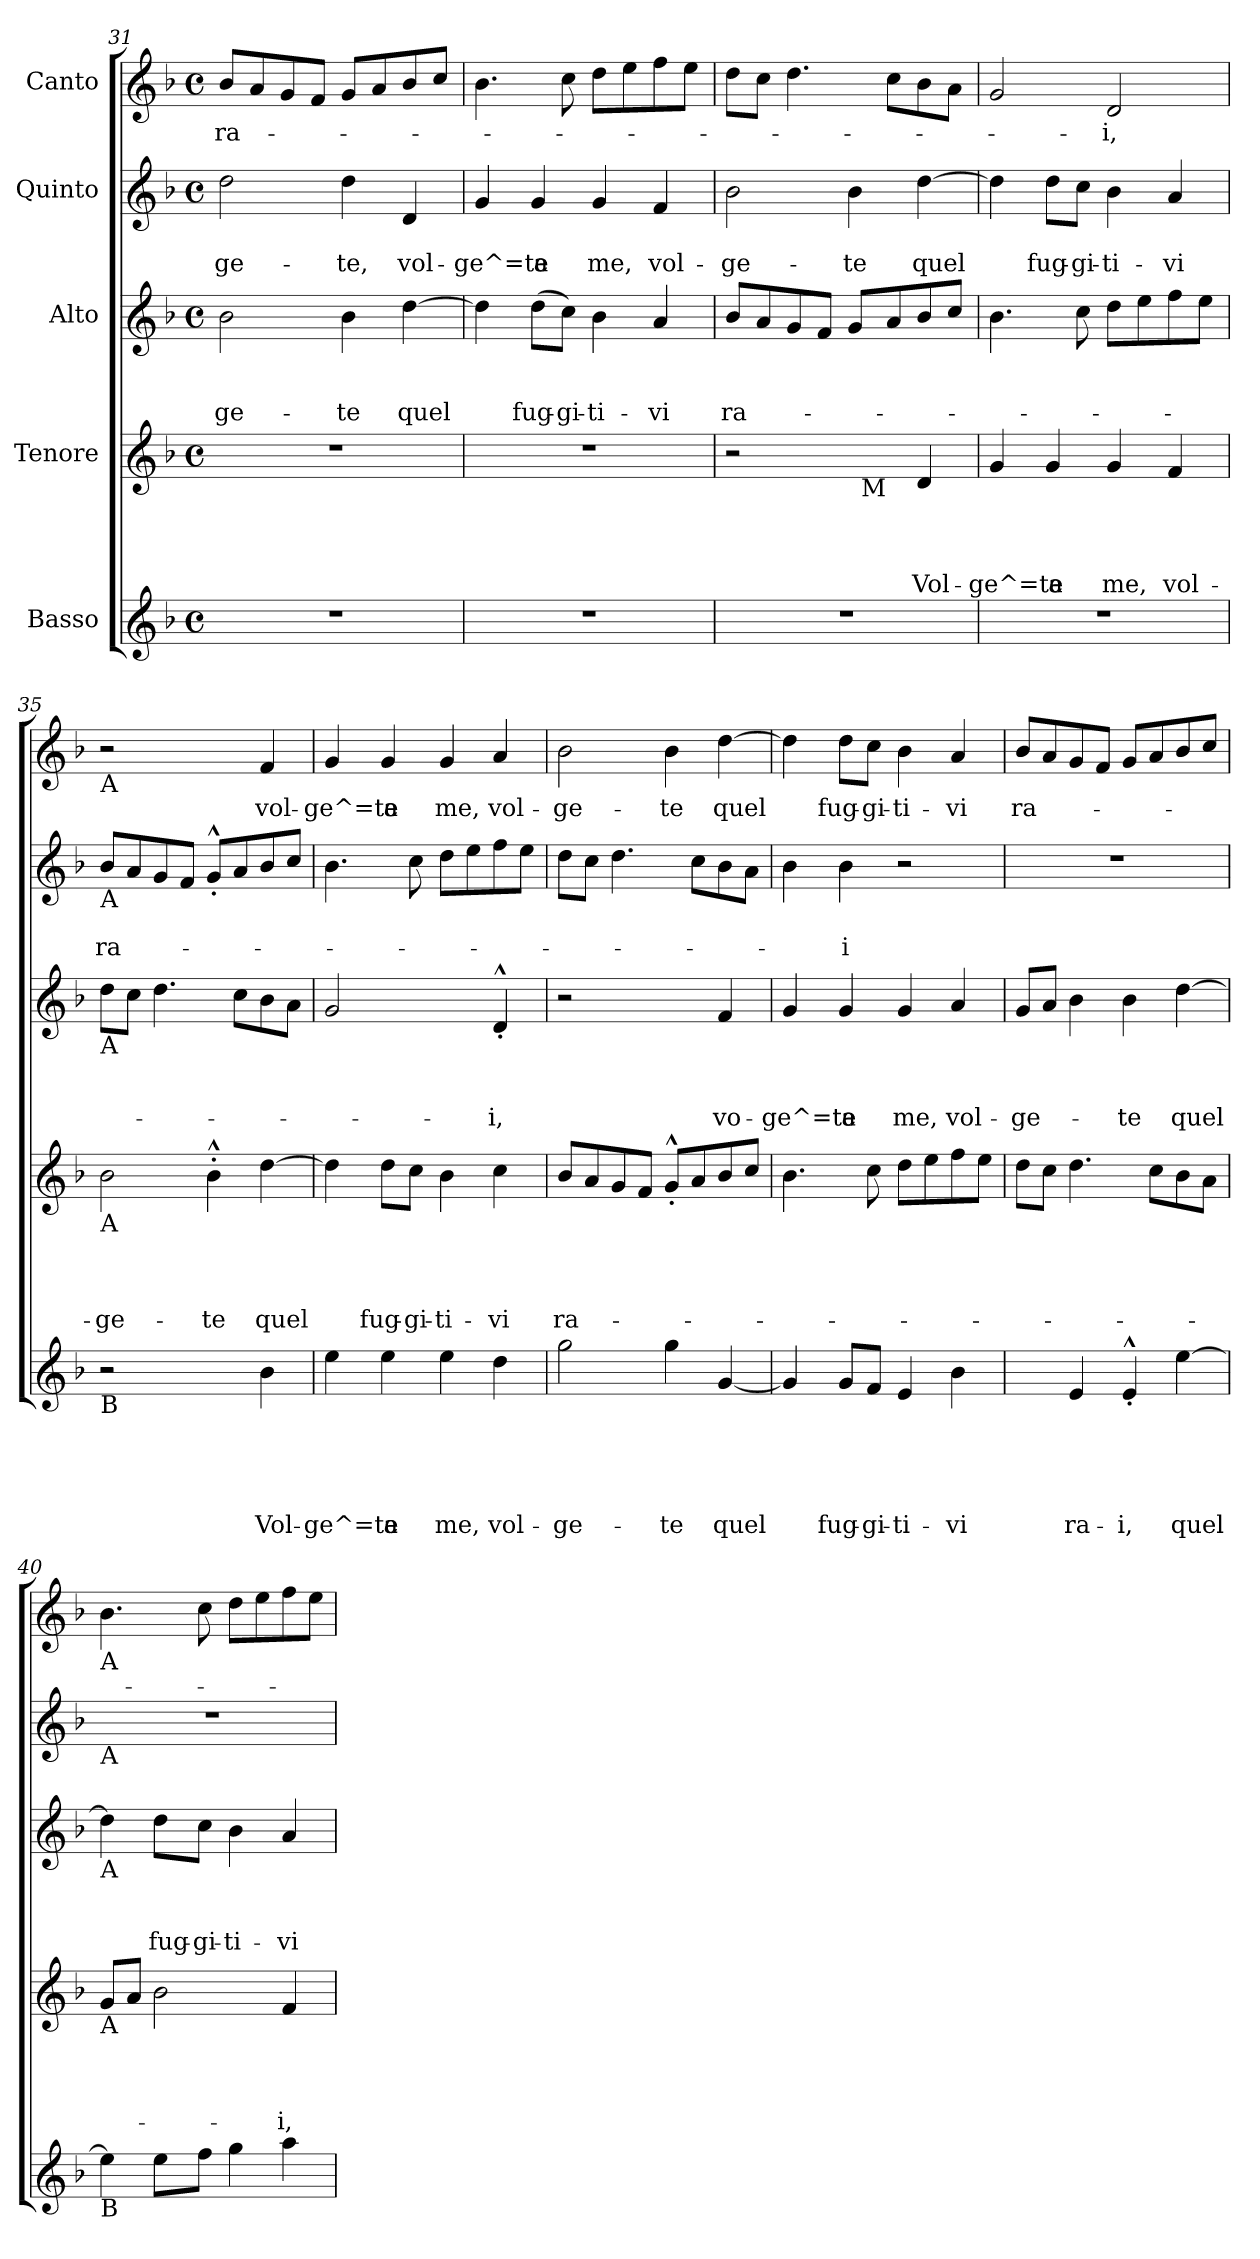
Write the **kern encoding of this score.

**kern	**text	**text	**text	**text	**text	**kern	**text	**text	**text	**text	**kern	**text	**text	**text	**kern	**text	**text	**kern	**text
*part5	*part5	*part5	*part5	*part5	*part5	*part4	*part4	*part4	*part4	*part4	*part3	*part3	*part3	*part3	*part2	*part2	*part2	*part1	*part1
*staff5	*staff5	*staff5	*staff5	*staff5	*staff5	*staff4	*staff4	*staff4	*staff4	*staff4	*staff3	*staff3	*staff3	*staff3	*staff2	*staff2	*staff2	*staff1	*staff1
*I"Basso	*	*	*	*	*	*I"Tenore	*	*	*	*	*I"Alto	*	*	*	*I"Quinto	*	*	*I"Canto	*
*clefG2	*	*	*	*	*	*clefG2	*	*	*	*	*clefG2	*	*	*	*clefG2	*	*	*clefG2	*
*k[b-]	*	*	*	*	*	*k[b-]	*	*	*	*	*k[b-]	*	*	*	*k[b-]	*	*	*k[b-]	*
*F:	*	*	*	*	*	*F:	*	*	*	*	*F:	*	*	*	*F:	*	*	*F:	*
*M4/4	*	*	*	*	*	*M4/4	*	*	*	*	*M4/4	*	*	*	*M4/4	*	*	*M4/4	*
*met(c)	*	*	*	*	*	*met(c)	*	*	*	*	*met(c)	*	*	*	*met(c)	*	*	*met(c)	*
=31	=31	=31	=31	=31	=31	=31	=31	=31	=31	=31	=31	=31	=31	=31	=31	=31	=31	=31	=31
!	!	!	!	!	!	!	!	!	!	!	!	!	!	!LO:LY:b	!	!	!LO:LY:b	!	!LO:LY:b
1r	.	.	.	.	.	1r	.	.	.	.	2b-\	.	.	-ge-	2dd\	.	-ge-	8b-/L	ra-
.	.	.	.	.	.	.	.	.	.	.	.	.	.	.	.	.	.	8a/	.
.	.	.	.	.	.	.	.	.	.	.	.	.	.	.	.	.	.	8g/	.
.	.	.	.	.	.	.	.	.	.	.	.	.	.	.	.	.	.	8f/J	.
!	!	!	!	!	!	!	!	!	!	!	!	!	!	!LO:LY:b	!	!	!LO:LY:b	!	!
.	.	.	.	.	.	.	.	.	.	.	4b-\	.	.	-te	4dd\	.	-te,	8g/L	.
.	.	.	.	.	.	.	.	.	.	.	.	.	.	.	.	.	.	8a/	.
!	!	!	!	!	!	!	!	!	!	!	!	!	!	!LO:LY:b	!	!	!LO:LY:b	!	!
.	.	.	.	.	.	.	.	.	.	.	[>4dd\	.	.	quel	4d/	.	vol-	8b-/	.
.	.	.	.	.	.	.	.	.	.	.	.	.	.	.	.	.	.	8cc/J	.
=32	=32	=32	=32	=32	=32	=32	=32	=32	=32	=32	=32	=32	=32	=32	=32	=32	=32	=32	=32
!	!	!	!	!	!	!	!	!	!	!	!	!	!	!	!	!	!LO:LY:b	!	!
1r	.	.	.	.	.	1r	.	.	.	.	4dd\]	.	.	.	4g/	.	-ge^=te	4.b-\	.
!	!	!	!	!	!	!	!	!	!	!	!	!	!	!LO:LY:b	!	!	!LO:LY:b	!	!
.	.	.	.	.	.	.	.	.	.	.	(>8dd\L	.	.	fug-	4g/	.	a	.	.
!	!	!	!	!	!	!	!	!	!	!	!	!	!	!LO:LY:b	!	!	!	!	!
.	.	.	.	.	.	.	.	.	.	.	8cc\J)	.	.	-gi-	.	.	.	8cc\	.
!	!	!	!	!	!	!	!	!	!	!	!	!	!	!LO:LY:b	!	!	!LO:LY:b	!	!
.	.	.	.	.	.	.	.	.	.	.	4b-\	.	.	-ti-	4g/	.	me,	8dd\L	.
.	.	.	.	.	.	.	.	.	.	.	.	.	.	.	.	.	.	8ee\	.
!	!	!	!	!	!	!	!	!	!	!	!	!	!	!LO:LY:b	!	!	!LO:LY:b	!	!
.	.	.	.	.	.	.	.	.	.	.	4a/	.	.	-vi	4f/	.	vol-	8ff\	.
.	.	.	.	.	.	.	.	.	.	.	.	.	.	.	.	.	.	8ee\J	.
=33	=33	=33	=33	=33	=33	=33	=33	=33	=33	=33	=33	=33	=33	=33	=33	=33	=33	=33	=33
!	!	!	!	!	!	!	!	!	!	!	!	!	!	!LO:LY:b	!	!	!LO:LY:b	!	!
*	*	*	*	*	*	*^	*	*	*	*	*	*	*	*	*	*	*	*	*
1r	.	.	.	.	.	2r	2ryy	.	.	.	.	8b-/L	.	.	ra-	2b-\	.	-ge-	8dd\L	.
.	.	.	.	.	.	.	.	.	.	.	.	8a/	.	.	.	.	.	.	8cc\J	.
.	.	.	.	.	.	.	.	.	.	.	.	8g/	.	.	.	.	.	.	4.dd\	.
.	.	.	.	.	.	.	.	.	.	.	.	8f/J	.	.	.	.	.	.	.	.
!	!	!	!	!	!	!	!	!	!	!	!	!	!	!	!	!	!	!LO:LY:b	!	!
.	.	.	.	.	.	4ryy	32ryy	.	.	.	.	8g/L	.	.	.	4b-\	.	-te	.	.
!	!	!	!	!	!	!	!LO:TX:b:t=M	!	!	!	!	!	!	!	!	!	!	!	!	!
.	.	.	.	.	.	.	4...ryy	.	.	.	.	.	.	.	.	.	.	.	.	.
.	.	.	.	.	.	.	.	.	.	.	.	8a/	.	.	.	.	.	.	8cc\L	.
!	!	!	!	!	!	!	!	!	!	!	!LO:LY:b	!	!	!	!	!	!	!LO:LY:b	!	!
.	.	.	.	.	.	4d/	.	.	.	.	Vol-	8b-/	.	.	.	[>4dd\	.	quel	8b-\	.
.	.	.	.	.	.	.	.	.	.	.	.	8cc/J	.	.	.	.	.	.	8a\J	.
=34	=34	=34	=34	=34	=34	=34	=34	=34	=34	=34	=34	=34	=34	=34	=34	=34	=34	=34	=34	=34
!	!	!	!	!	!	!	!	!	!	!	!LO:LY:b	!	!	!	!	!	!	!	!	!
*	*	*	*	*	*	*v	*v	*	*	*	*	*	*	*	*	*	*	*	*	*
1r	.	.	.	.	.	4g/	.	.	.	-ge^=te	4.b-\	.	.	.	4dd\]	.	.	2g/	.
!	!	!	!	!	!	!	!	!	!	!LO:LY:b	!	!	!	!	!	!	!LO:LY:b	!	!
.	.	.	.	.	.	4g/	.	.	.	a	.	.	.	.	8dd\L	.	fug-	.	.
!	!	!	!	!	!	!	!	!	!	!	!	!	!	!	!	!	!LO:LY:b	!	!
.	.	.	.	.	.	.	.	.	.	.	8cc\	.	.	.	8cc\J	.	-gi-	.	.
!	!	!	!	!	!	!	!	!	!	!LO:LY:b	!	!	!	!	!	!	!LO:LY:b	!	!LO:LY:b
.	.	.	.	.	.	4g/	.	.	.	me,	8dd\L	.	.	.	4b-\	.	-ti-	2d/	-i,
.	.	.	.	.	.	.	.	.	.	.	8ee\	.	.	.	.	.	.	.	.
!	!	!	!	!	!	!	!	!	!	!LO:LY:b	!	!	!	!	!	!	!LO:LY:b	!	!
.	.	.	.	.	.	4f/	.	.	.	vol-	8ff\	.	.	.	4a/	.	-vi	.	.
.	.	.	.	.	.	.	.	.	.	.	8ee\J	.	.	.	.	.	.	.	.
!!LO:LB:g=z
=35	=35	=35	=35	=35	=35	=35	=35	=35	=35	=35	=35	=35	=35	=35	=35	=35	=35	=35	=35
!	!	!	!	!	!	!	!	!	!	!	!	!	!	!	!	!	!	!LO:TX:b:t=A	!
!	!	!	!	!	!	!	!	!	!	!	!	!	!	!	!LO:TX:b:t=A	!	!	!	!
!	!	!	!	!	!	!	!	!	!	!	!LO:TX:b:t=A	!	!	!	!	!	!	!	!
!	!	!	!	!	!	!LO:TX:b:t=A	!	!	!	!	!	!	!	!	!	!	!	!	!
!LO:TX:b:t=B	!	!	!	!	!	!	!	!	!	!	!	!	!	!	!	!	!	!	!
!	!	!	!	!	!	!	!	!	!	!LO:LY:b	!	!	!	!	!	!	!LO:LY:b	!	!
2r	.	.	.	.	.	2b-\	.	.	.	-ge-	8dd\L	.	.	.	8b-/L	.	ra-	2r	.
.	.	.	.	.	.	.	.	.	.	.	8cc\J	.	.	.	8a/	.	.	.	.
.	.	.	.	.	.	.	.	.	.	.	4.dd\	.	.	.	8g/	.	.	.	.
.	.	.	.	.	.	.	.	.	.	.	.	.	.	.	8f/J	.	.	.	.
!	!	!	!	!	!	!	!	!	!	!LO:LY:b	!	!	!	!	!	!	!	!	!
4ryy	.	.	.	.	.	4b-^^>'>\	.	.	.	-te	.	.	.	.	8g^^<'</L	.	.	4ryy	.
.	.	.	.	.	.	.	.	.	.	.	8cc\L	.	.	.	8a/	.	.	.	.
!	!	!	!	!	!LO:LY:b	!	!	!	!	!LO:LY:b	!	!	!	!	!	!	!	!	!LO:LY:b
4b-\	.	.	.	.	Vol-	[>4dd\	.	.	.	quel	8b-\	.	.	.	8b-/	.	.	4f/	vol-
.	.	.	.	.	.	.	.	.	.	.	8a\J	.	.	.	8cc/J	.	.	.	.
=36	=36	=36	=36	=36	=36	=36	=36	=36	=36	=36	=36	=36	=36	=36	=36	=36	=36	=36	=36
!	!	!	!	!	!LO:LY:b	!	!	!	!	!	!	!	!	!	!	!	!	!	!LO:LY:b
4ee\	.	.	.	.	-ge^=te	4dd\]	.	.	.	.	2g/	.	.	.	4.b-\	.	.	4g/	-ge^=te
!	!	!	!	!	!LO:LY:b	!	!	!	!	!LO:LY:b	!	!	!	!	!	!	!	!	!LO:LY:b
4ee\	.	.	.	.	a	8dd\L	.	.	.	fug-	.	.	.	.	.	.	.	4g/	a
!	!	!	!	!	!	!	!	!	!	!LO:LY:b	!	!	!	!	!	!	!	!	!
.	.	.	.	.	.	8cc\J	.	.	.	-gi-	.	.	.	.	8cc\	.	.	.	.
!	!	!	!	!	!LO:LY:b	!	!	!	!	!LO:LY:b	!	!	!	!	!	!	!	!	!LO:LY:b
4ee\	.	.	.	.	me,	4b-\	.	.	.	-ti-	4ryy	.	.	.	8dd\L	.	.	4g/	me,
.	.	.	.	.	.	.	.	.	.	.	.	.	.	.	8ee\	.	.	.	.
!	!	!	!	!	!LO:LY:b	!	!	!	!	!LO:LY:b	!	!	!	!LO:LY:b	!	!	!	!	!LO:LY:b
4dd\	.	.	.	.	vol-	4cc\	.	.	.	-vi	4d^^<'</	.	.	-i,	8ff\	.	.	4a/	vol-
.	.	.	.	.	.	.	.	.	.	.	.	.	.	.	8ee\J	.	.	.	.
=37	=37	=37	=37	=37	=37	=37	=37	=37	=37	=37	=37	=37	=37	=37	=37	=37	=37	=37	=37
!	!	!	!	!	!LO:LY:b	!	!	!	!	!LO:LY:b	!	!	!	!	!	!	!	!	!LO:LY:b
2gg\	.	.	.	.	-ge-	8b-/L	.	.	.	ra-	2r	.	.	.	8dd\L	.	.	2b-\	-ge-
.	.	.	.	.	.	8a/	.	.	.	.	.	.	.	.	8cc\J	.	.	.	.
.	.	.	.	.	.	8g/	.	.	.	.	.	.	.	.	4.dd\	.	.	.	.
.	.	.	.	.	.	8f/J	.	.	.	.	.	.	.	.	.	.	.	.	.
!	!	!	!	!	!LO:LY:b	!	!	!	!	!	!	!	!	!	!	!	!	!	!LO:LY:b
4gg\	.	.	.	.	-te	8g^^<'</L	.	.	.	.	4ryy	.	.	.	.	.	.	4b-\	-te
.	.	.	.	.	.	8a/	.	.	.	.	.	.	.	.	8cc\L	.	.	.	.
!	!	!	!	!	!LO:LY:b	!	!	!	!	!	!	!	!	!LO:LY:b	!	!	!	!	!LO:LY:b
[<4g/	.	.	.	.	quel	8b-/	.	.	.	.	4f/	.	.	vo-	8b-\	.	.	[>4dd\	quel
.	.	.	.	.	.	8cc/J	.	.	.	.	.	.	.	.	8a\J	.	.	.	.
=38	=38	=38	=38	=38	=38	=38	=38	=38	=38	=38	=38	=38	=38	=38	=38	=38	=38	=38	=38
!	!	!	!	!	!	!	!	!	!	!	!	!	!	!LO:LY:b	!	!	!	!	!
4g/]	.	.	.	.	.	4.b-\	.	.	.	.	4g/	.	.	-ge^=te	4b-\	.	.	4dd\]	.
!	!	!	!	!	!LO:LY:b	!	!	!	!	!	!	!	!	!LO:LY:b	!	!	!LO:LY:b	!	!LO:LY:b
8g/L	.	.	.	.	fug-	.	.	.	.	.	4g/	.	.	a	4b-\	.	-i	8dd\L	fug-
!	!	!	!	!	!LO:LY:b	!	!	!	!	!	!	!	!	!	!	!	!	!	!LO:LY:b
8f/J	.	.	.	.	-gi-	8cc\	.	.	.	.	.	.	.	.	.	.	.	8cc\J	-gi-
!	!	!	!	!	!LO:LY:b	!	!	!	!	!	!	!	!	!LO:LY:b	!	!	!	!	!LO:LY:b
4e/	.	.	.	.	-ti-	8dd\L	.	.	.	.	4g/	.	.	me,	2r	.	.	4b-\	-ti-
.	.	.	.	.	.	8ee\	.	.	.	.	.	.	.	.	.	.	.	.	.
!	!	!	!	!	!LO:LY:b	!	!	!	!	!	!	!	!	!LO:LY:b	!	!	!	!	!LO:LY:b
4b-\	.	.	.	.	-vi	8ff\	.	.	.	.	4a/	.	.	vol-	.	.	.	4a/	-vi
.	.	.	.	.	.	8ee\J	.	.	.	.	.	.	.	.	.	.	.	.	.
=39	=39	=39	=39	=39	=39	=39	=39	=39	=39	=39	=39	=39	=39	=39	=39	=39	=39	=39	=39
!	!	!	!	!	!	!	!	!	!	!	!	!	!	!LO:LY:b	!	!	!	!	!LO:LY:b
4ryy	.	.	.	.	.	8dd\L	.	.	.	.	8g/L	.	.	-ge-	1r	.	.	8b-/L	ra-
.	.	.	.	.	.	8cc\J	.	.	.	.	8a/J	.	.	.	.	.	.	8a/	.
!	!	!	!	!	!LO:LY:b	!	!	!	!	!	!	!	!	!	!	!	!	!	!
4e/	.	.	.	.	ra-	4.dd\	.	.	.	.	4b-\	.	.	.	.	.	.	8g/	.
.	.	.	.	.	.	.	.	.	.	.	.	.	.	.	.	.	.	8f/J	.
!	!	!	!	!	!LO:LY:b	!	!	!	!	!	!	!	!	!LO:LY:b	!	!	!	!	!
4e^^<'</	.	.	.	.	-i,	.	.	.	.	.	4b-\	.	.	-te	.	.	.	8g/L	.
.	.	.	.	.	.	8cc\L	.	.	.	.	.	.	.	.	.	.	.	8a/	.
!	!	!	!	!	!LO:LY:b	!	!	!	!	!	!	!	!	!LO:LY:b	!	!	!	!	!
[<4ee\	.	.	.	.	quel	8b-\	.	.	.	.	[<4dd\	.	.	quel	.	.	.	8b-/	.
.	.	.	.	.	.	8a\J	.	.	.	.	.	.	.	.	.	.	.	8cc/J	.
!!LO:PB:g=z
=40	=40	=40	=40	=40	=40	=40	=40	=40	=40	=40	=40	=40	=40	=40	=40	=40	=40	=40	=40
!	!	!	!	!	!	!	!	!	!	!	!	!	!	!	!	!	!	!LO:TX:b:t=A	!
!	!	!	!	!	!	!	!	!	!	!	!	!	!	!	!LO:TX:b:t=A	!	!	!	!
!	!	!	!	!	!	!	!	!	!	!	!LO:TX:b:t=A	!	!	!	!	!	!	!	!
!	!	!	!	!	!	!LO:TX:b:t=A	!	!	!	!	!	!	!	!	!	!	!	!	!
!LO:TX:b:t=B	!	!	!	!	!	!	!	!	!	!	!	!	!	!	!	!	!	!	!
4ee\]	.	.	.	.	.	8g/L	.	.	.	.	4dd\]	.	.	.	1r	.	.	4.b-\	.
.	.	.	.	.	.	8a/J	.	.	.	.	.	.	.	.	.	.	.	.	.
!	!	!	!	!	!	!	!	!	!	!	!	!	!	!LO:LY:b	!	!	!	!	!
8ee\L	.	.	.	.	.	2b-\	.	.	.	.	8dd\L	.	.	fug-	.	.	.	.	.
!	!	!	!	!	!	!	!	!	!	!	!	!	!	!LO:LY:b	!	!	!	!	!
8ff\J	.	.	.	.	.	.	.	.	.	.	8cc\J	.	.	-gi-	.	.	.	8cc\	.
!	!	!	!	!	!	!	!	!	!	!	!	!	!	!LO:LY:b	!	!	!	!	!
4gg\	.	.	.	.	.	.	.	.	.	.	4b-\	.	.	-ti-	.	.	.	8dd\L	.
.	.	.	.	.	.	.	.	.	.	.	.	.	.	.	.	.	.	8ee\	.
!	!	!	!	!	!	!	!	!	!	!LO:LY:b	!	!	!	!LO:LY:b	!	!	!	!	!
4aa\	.	.	.	.	.	4f/	.	.	.	-i,	4a/	.	.	-vi	.	.	.	8ff\	.
.	.	.	.	.	.	.	.	.	.	.	.	.	.	.	.	.	.	8ee\J	.
=	=	=	=	=	=	=	=	=	=	=	=	=	=	=	=	=	=	=	=
*-	*-	*-	*-	*-	*-	*-	*-	*-	*-	*-	*-	*-	*-	*-	*-	*-	*-	*-	*-
